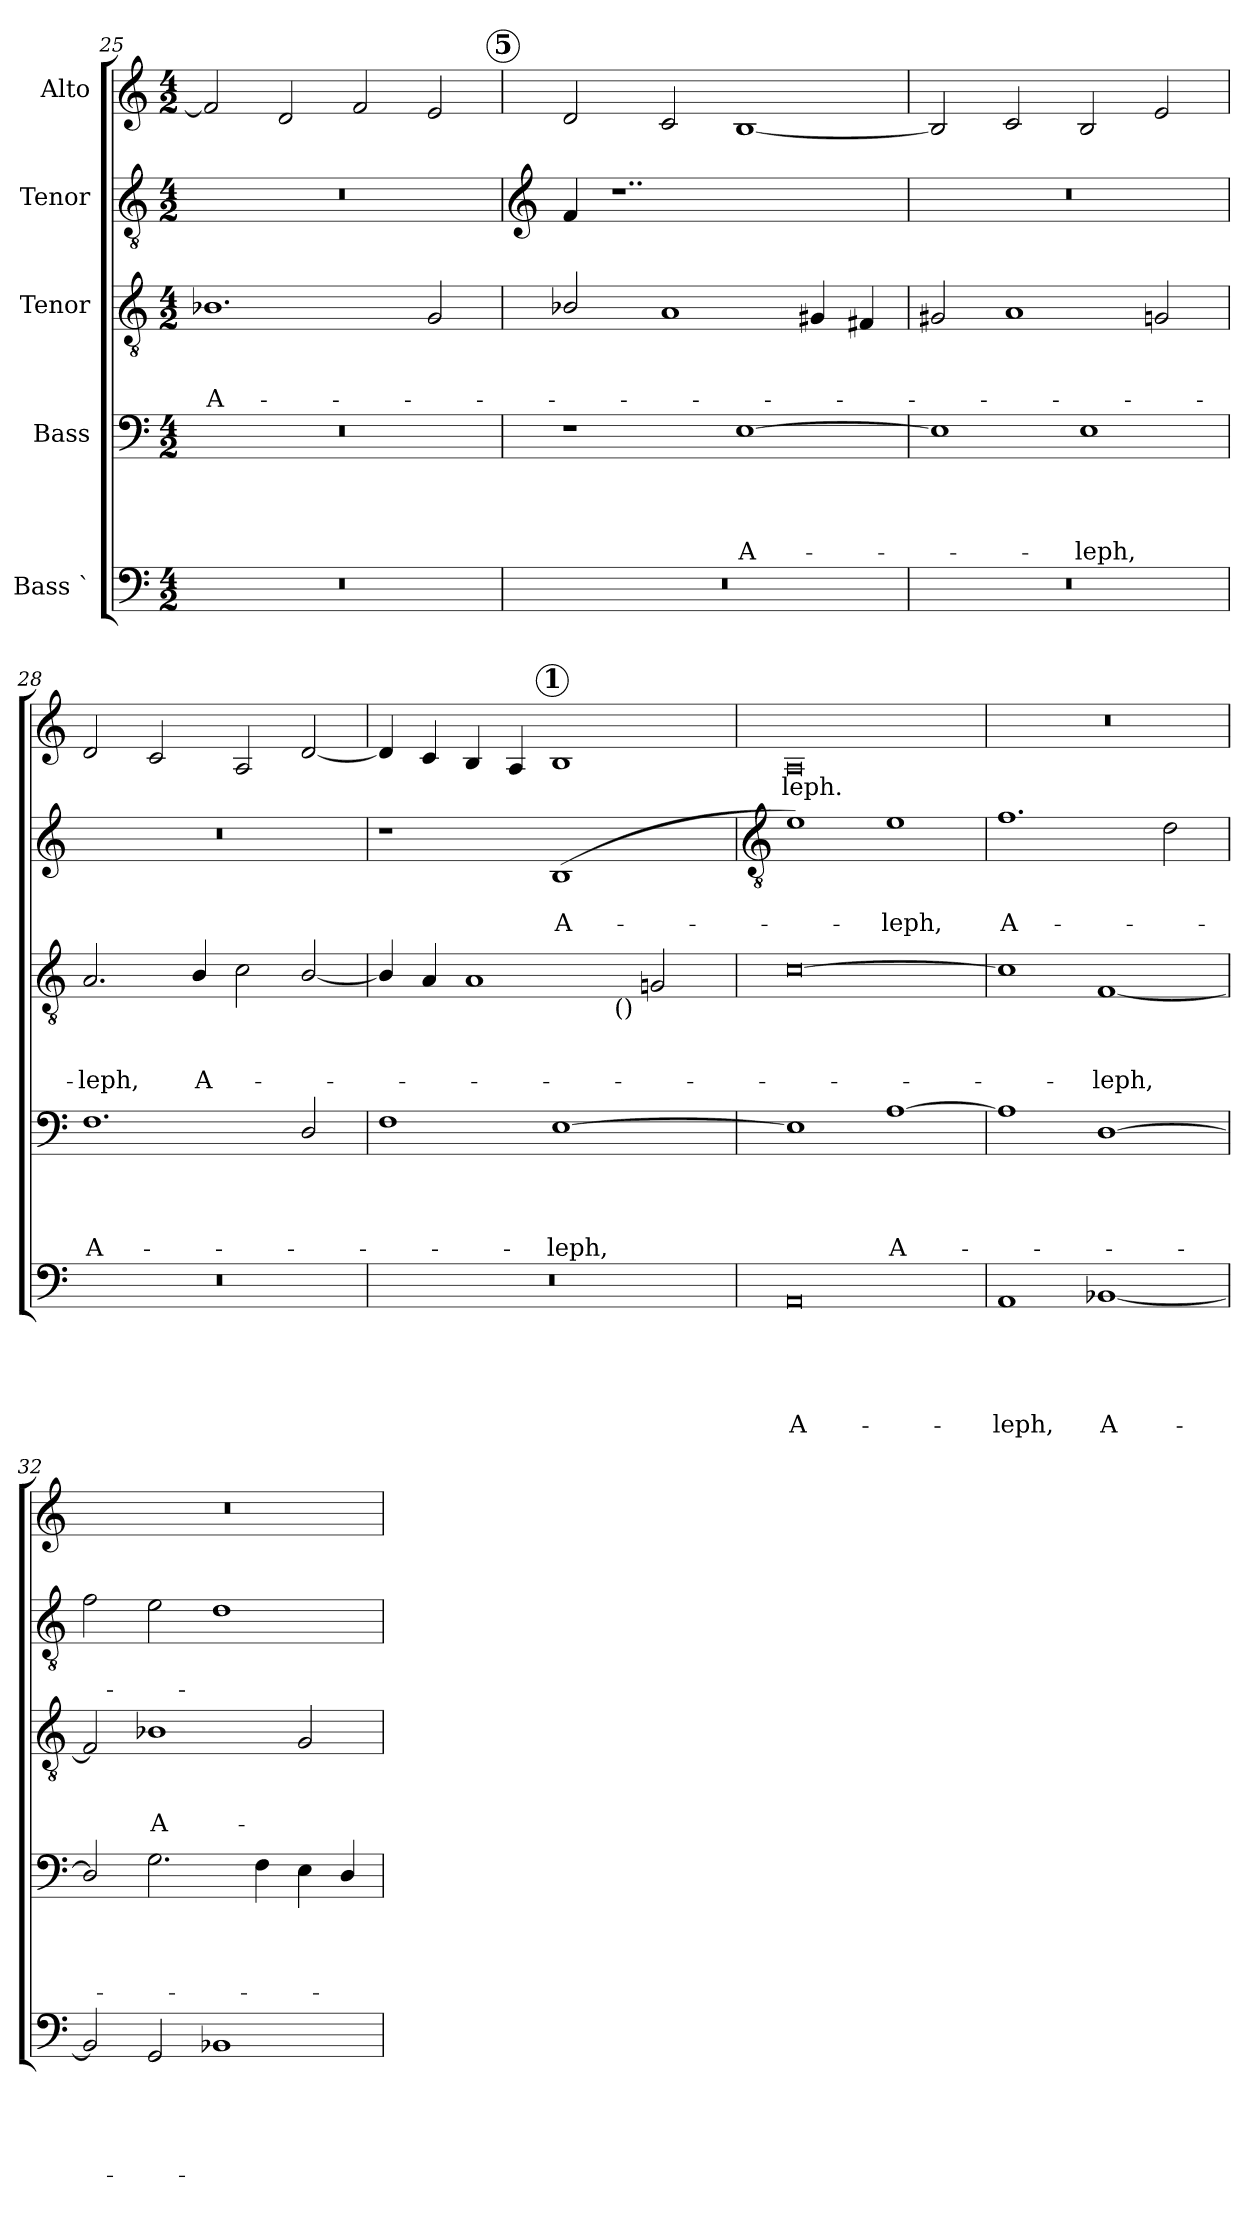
**kern	**text	**text	**text	**text	**text	**kern	**text	**text	**text	**text	**kern	**text	**text	**text	**kern	**text	**text	**kern	**text
*part5	*part5	*part5	*part5	*part5	*part5	*part4	*part4	*part4	*part4	*part4	*part3	*part3	*part3	*part3	*part2	*part2	*part2	*part1	*part1
*staff5	*staff5	*staff5	*staff5	*staff5	*staff5	*staff4	*staff4	*staff4	*staff4	*staff4	*staff3	*staff3	*staff3	*staff3	*staff2	*staff2	*staff2	*staff1	*staff1
*I"Bass `	*	*	*	*	*	*I"Bass	*	*	*	*	*I"Tenor	*	*	*	*I"Tenor	*	*	*I"Alto	*
*clefF4	*	*	*	*	*	*clefF4	*	*	*	*	*clefGv2	*	*	*	*clefGv2	*	*	*clefG2	*
*k[]	*	*	*	*	*	*k[]	*	*	*	*	*k[]	*	*	*	*k[]	*	*	*k[]	*
*C:	*	*	*	*	*	*C:	*	*	*	*	*C:	*	*	*	*C:	*	*	*C:	*
*M4/2	*	*	*	*	*	*M4/2	*	*	*	*	*M4/2	*	*	*	*M4/2	*	*	*M4/2	*
=25	=25	=25	=25	=25	=25	=25	=25	=25	=25	=25	=25	=25	=25	=25	=25	=25	=25	=25	=25
!	!	!	!	!	!	!	!	!	!	!	!	!	!	!LO:LY:b	!	!	!	!	!
0r	.	.	.	.	.	0r	.	.	.	.	1.B-X	.	.	A-	0r	.	.	2f/]	.
.	.	.	.	.	.	.	.	.	.	.	.	.	.	.	.	.	.	2d/	.
.	.	.	.	.	.	.	.	.	.	.	.	.	.	.	.	.	.	2f/	.
.	.	.	.	.	.	.	.	.	.	.	2G/	.	.	.	.	.	.	2e/	.
!!LO:PB:g=z
!!LO:REH:place=s2:a:enc=circle:t=5
=26	=26	=26	=26	=26	=26	=26	=26	=26	=26	=26	=26	=26	=26	=26	=26	=26	=26	=26	=26
*	*	*	*	*	*	*	*	*	*	*	*	*	*	*	*clefG2	*	*	*	*
0r	.	.	.	.	.	1r	.	.	.	.	2B-X/	.	.	.	4f/	.	.	2d/	.
.	.	.	.	.	.	.	.	.	.	.	.	.	.	.	1..r	.	.	.	.
.	.	.	.	.	.	.	.	.	.	.	1A	.	.	.	.	.	.	2c/	.
!	!	!	!	!	!	!	!	!	!	!LO:LY:b	!	!	!	!	!	!	!	!	!
.	.	.	.	.	.	[>1E	.	.	.	A-	.	.	.	.	.	.	.	[<1B	.
.	.	.	.	.	.	.	.	.	.	.	4G#X/	.	.	.	.	.	.	.	.
.	.	.	.	.	.	.	.	.	.	.	4F#X/	.	.	.	.	.	.	.	.
=27	=27	=27	=27	=27	=27	=27	=27	=27	=27	=27	=27	=27	=27	=27	=27	=27	=27	=27	=27
0r	.	.	.	.	.	1E]	.	.	.	.	2G#X/	.	.	.	0r	.	.	2B/]	.
.	.	.	.	.	.	.	.	.	.	.	1A	.	.	.	.	.	.	2c/	.
!	!	!	!	!	!	!	!	!	!	!LO:LY:b	!	!	!	!	!	!	!	!	!
.	.	.	.	.	.	1E	.	.	.	-leph,	.	.	.	.	.	.	.	2B/	.
.	.	.	.	.	.	.	.	.	.	.	2G/	.	.	.	.	.	.	2e/	.
=28	=28	=28	=28	=28	=28	=28	=28	=28	=28	=28	=28	=28	=28	=28	=28	=28	=28	=28	=28
!	!	!	!	!	!	!	!	!	!	!LO:LY:b	!	!	!	!LO:LY:b	!	!	!	!	!
0r	.	.	.	.	.	1.F	.	.	.	A-	2.A/	.	.	-leph,	0r	.	.	2d/	.
.	.	.	.	.	.	.	.	.	.	.	.	.	.	.	.	.	.	2c/	.
!	!	!	!	!	!	!	!	!	!	!	!	!	!	!LO:LY:b	!	!	!	!	!
.	.	.	.	.	.	.	.	.	.	.	4B/	.	.	A-	.	.	.	.	.
.	.	.	.	.	.	.	.	.	.	.	2c\	.	.	.	.	.	.	2A/	.
.	.	.	.	.	.	2D/	.	.	.	.	[<2B/	.	.	.	.	.	.	[<2d/	.
!!LO:REH:place=s2:a:enc=circle:t=1:qo=4
=29	=29	=29	=29	=29	=29	=29	=29	=29	=29	=29	=29	=29	=29	=29	=29	=29	=29	=29	=29
*	*	*	*	*	*	*	*	*	*	*	*^	*	*	*	*	*	*	*	*
0r	.	.	.	.	.	1F	.	.	.	.	4B/]	1ryy	.	.	.	1r	.	.	4d/]	.
.	.	.	.	.	.	.	.	.	.	.	4A/	.	.	.	.	.	.	.	4c/	.
.	.	.	.	.	.	.	.	.	.	.	1A	.	.	.	.	.	.	.	4B/	.
.	.	.	.	.	.	.	.	.	.	.	.	.	.	.	.	.	.	.	4A/	.
!	!	!	!	!	!	!	!	!	!	!LO:LY:b	!	!	!	!	!	!	!	!LO:LY:b	!	!
.	.	.	.	.	.	[<1E	.	.	.	-leph,	.	4ryy	.	.	.	(>1B	.	A-	1B	.
.	.	.	.	.	.	.	.	.	.	.	.	16ryy	.	.	.	.	.	.	.	.
!	!	!	!	!	!	!	!	!	!	!	!	!LO:TX:b:t=()	!	!	!	!	!	!	!	!
.	.	.	.	.	.	.	.	.	.	.	.	2ryy	.	.	.	.	.	.	.	.
.	.	.	.	.	.	.	.	.	.	.	2Gn/	.	.	.	.	.	.	.	.	.
.	.	.	.	.	.	.	.	.	.	.	.	8.ryy	.	.	.	.	.	.	.	.
*	*	*	*	*	*	*	*	*	*	*	*v	*v	*	*	*	*	*	*	*	*
!!LO:LB:g=z
=30	=30	=30	=30	=30	=30	=30	=30	=30	=30	=30	=30	=30	=30	=30	=30	=30	=30	=30	=30
*	*	*	*	*	*	*	*	*	*	*	*	*	*	*	*clefGv2	*	*	*	*
*	*	*	*	*	*	*	*	*	*	*	*^	*	*	*	*	*	*	*	*
!	!	!	!	!	!LO:LY:b	!	!	!	!	!	!	!	!	!	!	!	!	!	!	!LO:LY:b
*	*	*	*	*	*	*	*	*	*	*	*v	*v	*	*	*	*	*	*	*	*
0AA	.	.	.	.	A-	1E]	.	.	.	.	[>0c	.	.	.	1e)	.	.	0A	-leph.
!	!	!	!	!	!	!	!	!	!	!LO:LY:b	!	!	!	!	!	!	!LO:LY:b	!	!
.	.	.	.	.	.	[>1A	.	.	.	A-	.	.	.	.	1e	.	-leph,	.	.
=31	=31	=31	=31	=31	=31	=31	=31	=31	=31	=31	=31	=31	=31	=31	=31	=31	=31	=31	=31
!	!	!	!	!	!LO:LY:b	!	!	!	!	!	!	!	!	!	!	!	!LO:LY:b	!	!
1AA	.	.	.	.	-leph,	1A]	.	.	.	.	1c]	.	.	.	1.f	.	A-	0r	.
!	!	!	!	!	!LO:LY:b	!	!	!	!	!	!	!	!	!LO:LY:b	!	!	!	!	!
[<1BB-X	.	.	.	.	A-	[<1D	.	.	.	.	[<1F	.	.	-leph,	.	.	.	.	.
.	.	.	.	.	.	.	.	.	.	.	.	.	.	.	2d\	.	.	.	.
=32	=32	=32	=32	=32	=32	=32	=32	=32	=32	=32	=32	=32	=32	=32	=32	=32	=32	=32	=32
2BB-/]	.	.	.	.	.	2D/]	.	.	.	.	2F/]	.	.	.	2f\	.	.	0r	.
!	!	!	!	!	!	!	!	!	!	!	!	!	!	!LO:LY:b	!	!	!	!	!
2GG/	.	.	.	.	.	2.G\	.	.	.	.	1B-X	.	.	A-	2e\	.	.	.	.
1BB-X	.	.	.	.	.	.	.	.	.	.	.	.	.	.	1d	.	.	.	.
.	.	.	.	.	.	4F\	.	.	.	.	.	.	.	.	.	.	.	.	.
.	.	.	.	.	.	4E\	.	.	.	.	2G/	.	.	.	.	.	.	.	.
.	.	.	.	.	.	4D/	.	.	.	.	.	.	.	.	.	.	.	.	.
=	=	=	=	=	=	=	=	=	=	=	=	=	=	=	=	=	=	=	=
*-	*-	*-	*-	*-	*-	*-	*-	*-	*-	*-	*-	*-	*-	*-	*-	*-	*-	*-	*-
